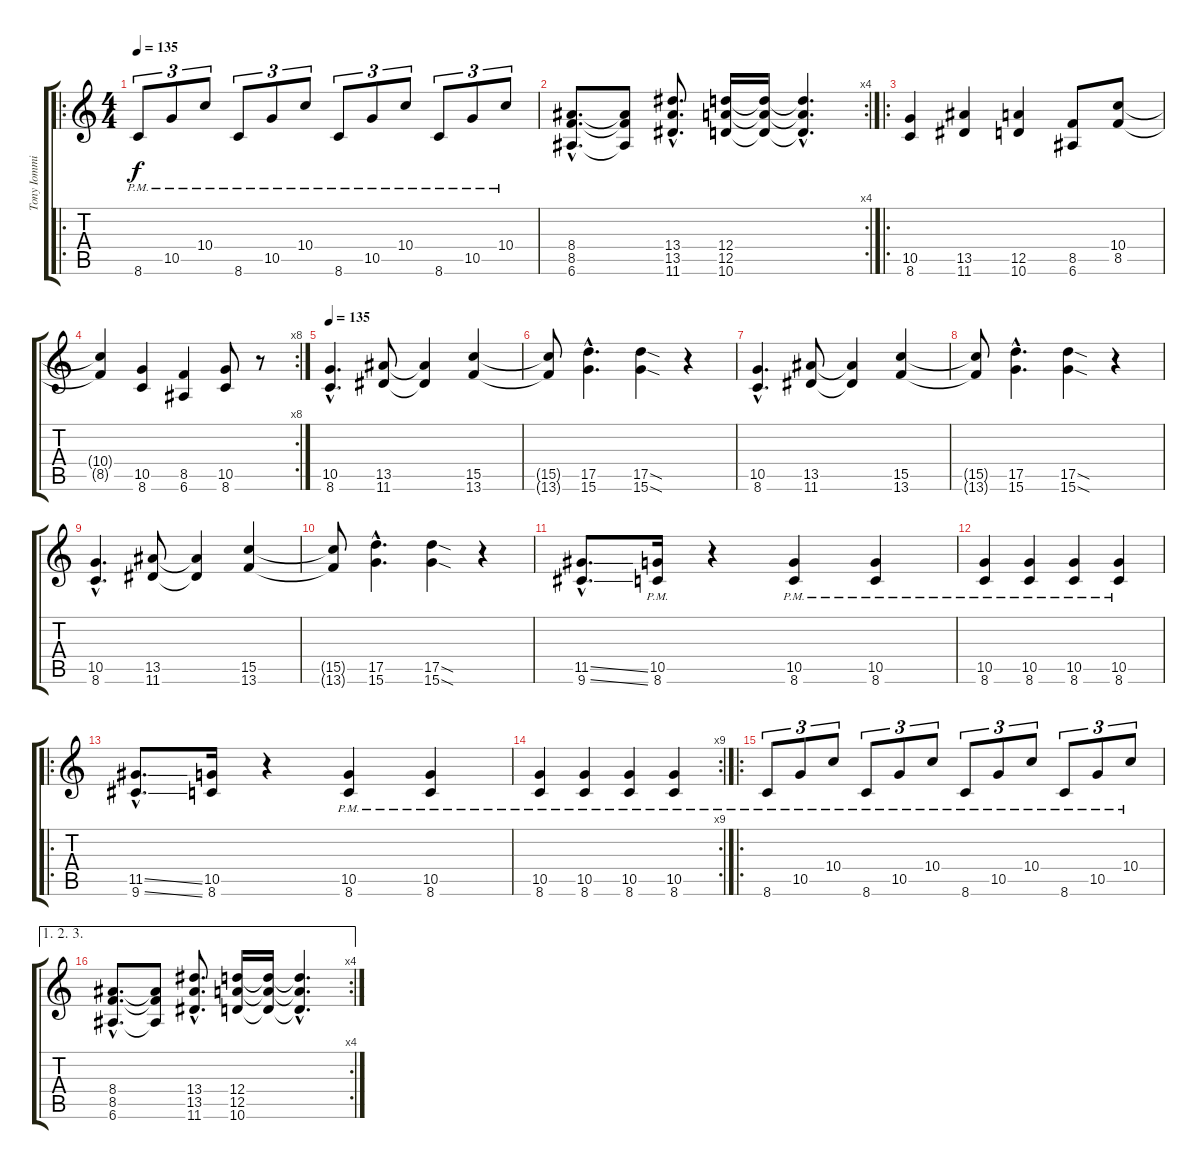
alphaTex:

\track ("Tony Iommi" "Tony Iommi") {instrument electricguitarclean}
\staff {score tabs}
\tuning (E4 B3 G3 D3 A2 E2) {hide}
\ro
\ts (4 4)
\tempo 135
\clef g2
\ks c
8.6{pm}.8{tu (3 2) dy f} 10.5{pm}.8{tu (3 2)} 10.4{pm}.8{tu (3 2)} 8.6{pm}.8{tu (3 2)} 10.5{pm}.8{tu (3 2)} 10.4{pm}.8{tu (3 2)} 8.6{pm}.8{tu (3 2)} 10.5{pm}.8{tu (3 2)} 10.4{pm}.8{tu (3 2)} 8.6{pm}.8{tu (3 2)} 10.5{pm}.8{tu (3 2)} 10.4{pm}.8{tu (3 2)} |
\rc 4
(8.4{hac} 8.5{hac} 6.6{hac}).8{d} (8.4{t} 8.5{t} 6.6{t}).8 (13.4{hac} 13.5{hac} 11.6{hac}).8{d} (12.4 12.5 10.6).16 (12.4{t} 12.5{t} 10.6{t}).16 (12.4{hac t} 12.5{hac t} 10.6{hac t}).4{d} |
\ro
(10.5 8.6).4 (13.5 11.6).4 (12.5 10.6).4 (8.5 6.6).8 (10.4 8.5).8 |
\rc 8
(10.4{t} 8.5{t}).4 (10.5 8.6).4 (8.5 6.6).4 (10.5 8.6).8 r.8 |
\tempo 135
(10.5{hac} 8.6{hac}).4{d} (13.5 11.6).8 (13.5{t} 11.6{t}).4 (15.5 13.6).4 |
(15.5{t} 13.6{t}).8 (17.5{hac} 15.6{hac}).4{d} (17.5{sod} 15.6{sod}).4 r.4 |
(10.5{hac} 8.6{hac}).4{d} (13.5 11.6).8 (13.5{t} 11.6{t}).4 (15.5 13.6).4 |
(15.5{t} 13.6{t}).8 (17.5{hac} 15.6{hac}).4{d} (17.5{sod} 15.6{sod}).4 r.4 |
(10.5{hac} 8.6{hac}).4{d} (13.5 11.6).8 (13.5{t} 11.6{t}).4 (15.5 13.6).4 |
(15.5{t} 13.6{t}).8 (17.5{hac} 15.6{hac}).4{d} (17.5{sod} 15.6{sod}).4 r.4 |
(11.5{ss hac} 9.6{ss hac}).8{d} (10.5{pm} 8.6{pm}).16 r.4 (10.5{pm} 8.6{pm}).4 (10.5{pm} 8.6{pm}).4 |
(10.5{pm} 8.6{pm}).4 (10.5{pm} 8.6{pm}).4 (10.5{pm} 8.6{pm}).4 (10.5{pm} 8.6{pm}).4 |
\ro
(11.5{ss hac} 9.6{ss hac}).8{d} (10.5 8.6).16 r.4 (10.5{pm} 8.6{pm}).4 (10.5{pm} 8.6{pm}).4 |
\rc 9
(10.5{pm} 8.6{pm}).4 (10.5{pm} 8.6{pm}).4 (10.5{pm} 8.6{pm}).4 (10.5{pm} 8.6{pm}).4 |
\ro
8.6{pm}.8{tu (3 2)} 10.5{pm}.8{tu (3 2)} 10.4{pm}.8{tu (3 2)} 8.6{pm}.8{tu (3 2)} 10.5{pm}.8{tu (3 2)} 10.4{pm}.8{tu (3 2)} 8.6{pm}.8{tu (3 2)} 10.5{pm}.8{tu (3 2)} 10.4{pm}.8{tu (3 2)} 8.6{pm}.8{tu (3 2)} 10.5{pm}.8{tu (3 2)} 10.4{pm}.8{tu (3 2)} |
\ae (1 2 3)
\rc 4
(8.4{hac} 8.5{hac} 6.6{hac}).8{d} (8.4{t} 8.5{t} 6.6{t}).8 (13.4{hac} 13.5{hac} 11.6{hac}).8{d} (12.4 12.5 10.6).16 (12.4{t} 12.5{t} 10.6{t}).16 (12.4{hac t} 12.5{hac t} 10.6{hac t}).4{d}
